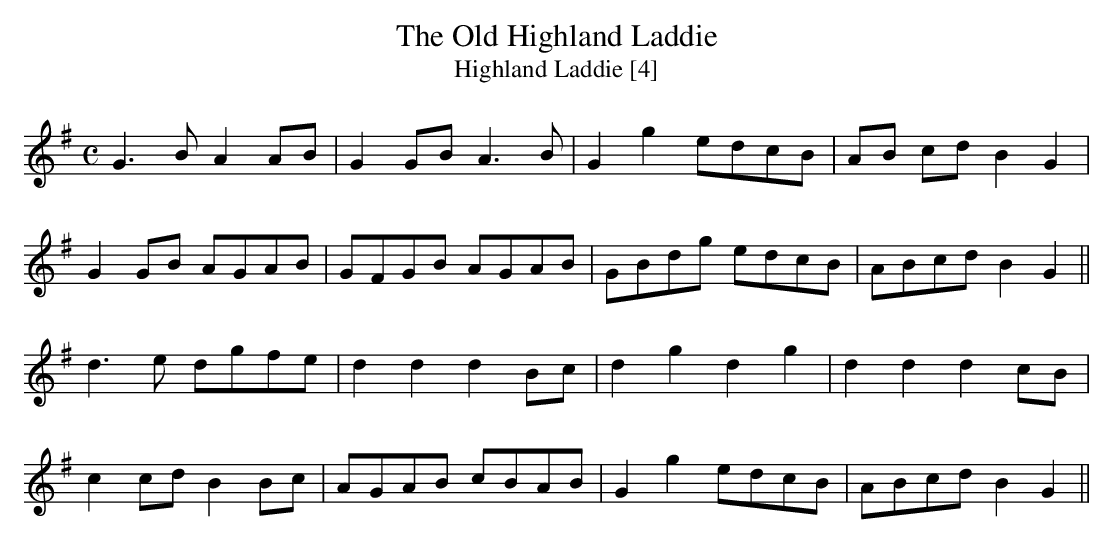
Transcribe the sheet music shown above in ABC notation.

X:1
T:Old Highland Laddie, The
T:Highland Laddie [4]
M:C
L:1/8
K:G
G3B A2 AB|G2 GB A3B|G2g2 edcB|AB cd B2G2|
G2 GB AGAB|GFGB AGAB|GBdg edcB|ABcd B2G2||
d3e dgfe|d2d2d2 Bc|d2g2d2g2|d2d2d2 cB|
c2 cd B2 Bc|AGAB cBAB|G2g2 edcB|ABcd B2G2||
